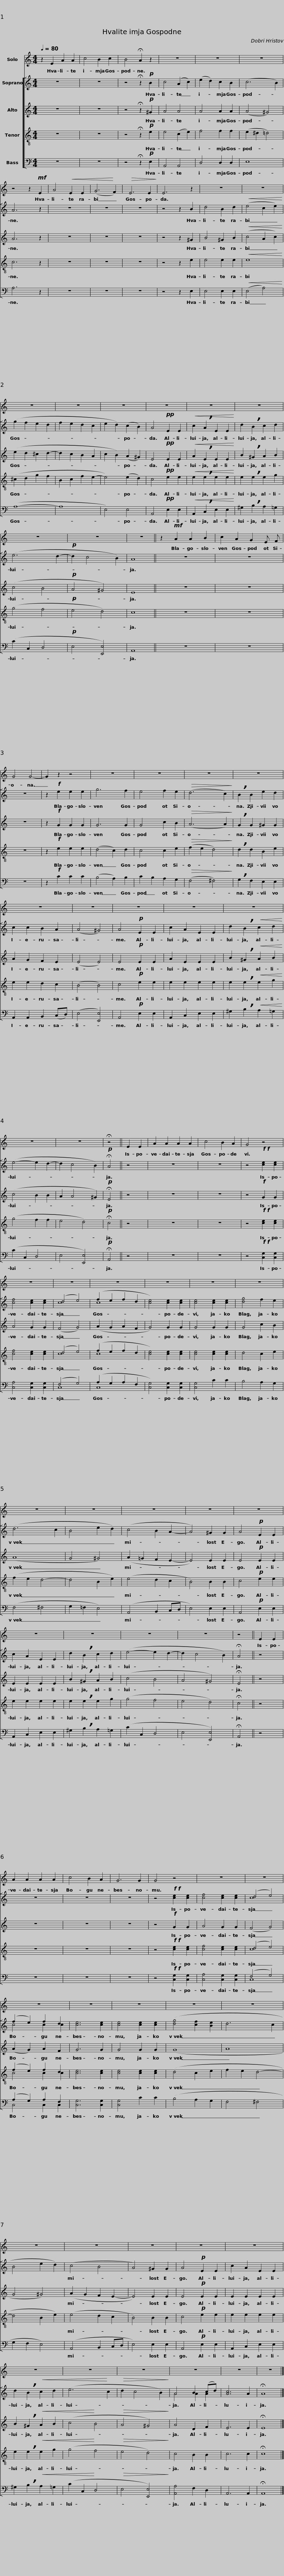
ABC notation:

X:1
%%score 1 [ ( 2 3 ) 4 ( 5 6 ) ( 7 8 ) ]
L:1/8
Q:1/4=80
M:4/4
I:linebreak $
K:C
V:1 treble
V:2 treble
V:3 treble
V:4 treble
V:5 treble-8
V:6 treble-8
V:7 bass
V:8 bass
V:1
 z2 E2 A2 A2 | c4 B2 c2 | B4 !fermata!A2 z2 | z8 | z8 | %5
 z8 | z4 z2!mf! E2 | A4!<(! E2 E2 | (G6!<)! F2) |!>(! E6 E2!>)! |$ %10
 E6 z2 | z8 | z8 | z8 | z8 | %15
 z8 | z8 | z8 | z8 | z8 | %20
 z8 | z8 ||$ z2!mf! A2 A2 B2 | c2 A2 G2 E F | G4 G4- | %25
 G2 z2 z4 | z8 | z8 | z8 | z8 | %30
 z8 | z8 |$ z8 | z8 | z8 | %35
 z8 | z8 | !fermata!z4 || E2 E2 | A2 A2 A2 A2 | %40
 c4 B2 A2 | G4 z4 | z8 |$ z8 | z8 | %45
 z8 | z8 | z8 | z8 | z8 | %50
 z8 | z8 | z8 | z8 |$ z8 | %55
 z8 | z8 | z4 || E2 E2 | A2 A2 A2 A2 | %60
 c4 B2 A2 | G6 G2 | G4 z4 | z8 | z8 |$ %65
 z8 | z8 | z8 | z8 | z8 | %70
 z8 | z8 | z8 | z8 | z8 | %75
 z8 |$ z8 | z8 | z8 | z8 | %80
 z8 |] %81
V:2
 z8 | z8 | z4 !fermata!z2!p! B2 | c4 (A2 c2) | (e2 d2) c2 B2 | %5
 (c6 B2) | A6 z2 | z8 | z8 | z8 |$ %10
 z4 z2 B2 | d4 B2 d2 |!<(! (e4 c2 e2)!<)! | (g2 f2 e2 d2 | f2 e2 d2 c2 | %15
 e2 d2) (c2 B2) | A4!pp! E2 E2 |!<(! c2 !breath!A2 E2 E2!<)! | d2 !breath!B2 c2 d2 | (e6 d2- | %20
!p! d2 c4 B2) | A8 ||$ z8 | z8 | z8 | %25
 z2!f! e2 e2 e2 | g6 f2 | e4 f2 e2 |!>(! (d6 c2)!>)! | !breath!B2 B2 e2 d2 | %30
 c2 c2 B2 A2 | (A4 ^G4) |$ A4!p! E2 E2 | c2 A2 E2 E2 | d2 !breath!B2!<(! c2 d2!<)! | %35
 (e4- e2 d2- | d2 c4 B2) |!p! !fermata!A4 || z4 | z8 | %40
 z8 | z4!f!!f! [ce]2 [ce]2 | [cf]4 [ce]2 [ce]2 |$ (d4 e4) | (f2 e2 f2 d2 | %45
 [ce]4) [ce]2 [ce]2 | [ce]4 [ce]2 [ce]2 | [dg]4 f2 e2 | (d6 c2 | B4 e2 d2) | %50
 (c4 B2 A2- | A4) ^G2 G2 | A4!p! E2 E2 | c2 A2 E2 E2 |$ d2 !breath!B2 c2 d2 | %55
 (e4- e2 d2- | d2 c4 B2) | !fermata!A4 || z4 | z8 | %60
 z8 | z8 | z4!f!!f! [ce]2 [ce]2 | [cf]4 [ce]2 [ce]2 | (d4 e4) |$ %65
 (f2 e2) f2 d2 | [ce]6 [ce]2 | [ce]4 [ce]2 [ce]2 | ([dg]4 [cf]2 [Be]2 | d6 c2 | %70
 B4 e2 d2) | (c4 B4 | A4) ^G2 G2 | A4!p! E2 E2 | c2 A2 E2 E2 | %75
 d2 !breath!B2!<(! c2 d2 |$ (e6!<)! c2 |!>(! d2 c4 B2)!>)! | A4 B2 (cd) | [Ac]6 A2 | %80
 !fermata!A8 |] %81
V:3
 x8 | x8 | x8 | x8 | x8 | %5
 x8 | x8 | x8 | x8 | x8 |$ %10
 x8 | x8 | x8 | x8 | x8 | %15
 x8 | x8 | x8 | x8 | x8 | %20
 x8 | x8 ||$ x8 | x8 | x8 | %25
 x8 | x8 | x8 | x8 | x8 | %30
 x8 | x8 |$ x8 | x8 | x8 | %35
 x8 | x8 | x4 || x4 | x8 | %40
 x8 | x8 | x8 |$ c8 | c8- | %45
 x8 | x8 | x8 | x8 | x8 | %50
 x8 | x8 | x8 | x8 |$ x8 | %55
 x8 | x8 | x4 || x4 | x8 | %60
 x8 | x8 | x8 | x8 | c8 |$ %65
 c4 c2 c2 | x8 | x8 | x8 | x8 | %70
 x8 | x8 | x8 | x8 | x8 | %75
 x8 |$ x8 | x8 | A4 A2 A2 | x8 | %80
 x8 |] %81
V:4
 z8 | z8 | z4 !fermata!z2!p! ^G2 | A4 A4 | A4 A2 A2 | %5
 (A4 ^G4) | A6 z2 | z8 | z8 | z8 |$ %10
 z4 z2 ^G2 | B4 ^G2 B2 |!<(! (c4 A2 c2)!<)! | (e2 d2 ^c2 d2- | d2 c2 B2 A2 | %15
 c2 B2) (A2 ^G2) | E4!pp! E2 E2 |!<(! A2 !breath!E2 E2 E2!<)! | B2 !breath!^G2 A2 B2 | (c4 B4 | %20
!p! A4 ^G4) | E8 ||$ z8 | z8 | z8 | %25
 z2!f! G2 G2 G2 | G6 G2 | G4 c2 B2 |!>(! (A6 A2)!>)! | !breath!G2 G2 ^G2 G2 | %30
 A2 G2 F2 E2 | (E4 E4) |$ E4!p! E2 E2 | A2 E2 E2 E2 | B2 !breath!^G2!<(! A2 B2!<)! | %35
 (c4 B2 B2 | A2 A4 ^G2) |!p! !fermata!E4 || z4 | z8 | %40
 z8 | z4!f! G2 G2 | A4 G2 G2 |$ (F4 G4) | (A2 G2 A2 F2 | %45
 G4) G2 G2 | G4 G2 G2 | G4 c2 B2 | (A8 | G4 ^G4) | %50
 (A2 =G2 F2 E2- | E4) E2 E2 | E4!p! E2 E2 | E2 E2 E2 E2 |$ B2 !breath!^G2 A2 B2 | %55
 (c4 B4 | A4 ^G4) | !fermata!E4 || z4 | z8 | %60
 z8 | z8 | z4!f! G2 G2 | A4 G2 G2 | (F4 G4) |$ %65
 (A2 G2) A2 F2 | G6 G2 | G4 G2 G2 | (G8 | A8 | %70
 G4 ^G4) | (A2 G2 F2 E2- | E4) E2 E2 | E4!p! E2 E2 | E2 E2 E2 E2 | %75
 B2 !breath!^G2!<(! A2 B2 |$ (c4!<)! B4 |!>(! A4 ^G4)!>)! | A4 D2 F2 | E6 E2 | %80
 !fermata!E8 |] %81
V:5
 z8 | z8 | z4 !fermata!z2!p! e2 | e4 (c2 e2) | f4 f2 f2 | %5
 (e2 ^d2 =d4) | c6 z2 | z8 | z8 | z8 |$ %10
 z4 z2 e2 | e4 e2 e2 |!<(! e8!<)! | (^c2 d2 g2 f2 | B2 c2 f2 e2- | %15
 e4) (e2 d2) | c4!pp! e2 e2 |!<(! e2 !breath!e2 e2 e2!<)! | e2 !breath!e2 e2 g2 | (g4 f4 | %20
!p! e4 d4) | c8 ||$ z8 | z8 | z8 | %25
 z2!f! e2 e2 e2 | (d4 c2) d2 | c4 c2 e2 |!>(! (f2 e2 d4)!>)! | !breath!d2 d2 B2 e2 | %30
 e2 e2 d2 c2 | (B4 B4) |$ c4!p! e2 e2 | e2 e2 e2 e2 | e2 !breath!e2!<(! e2 g2!<)! | %35
 (g4 f2 f2 | e4 d4) |!p! !fermata!c4 || z4 | z8 | %40
 z8 | z4!f!!f! [ce]2 [ce]2 | [cf]4 [ce]2 [ce]2 |$ (d4 e4) | (f2 e2 f2 d2 | %45
 [ce]4) [ce]2 [ce]2 | [ce]4 [ce]2 [ce]2 | d4 c2 e2 | (f2 e2 d4- | d4 B2 e2) | %50
 (e4 d2 c2 | B4) B2 B2 | c4!p! e2 e2 | e2 e2 e2 e2 |$ e2 !breath!e2 e2 g2 | %55
 (g4 f4 | e4 d4) | !fermata!c4 || z4 | z8 | %60
 z8 | z8 | z4!f!!f! [ce]2 [ce]2 | [cf]4 [ce]2 [ce]2 | (d4 e4) |$ %65
 (f2 e2) f2 d2 | [ce]6 [ce]2 | [ce]4 [ce]2 [ce]2 | (d4 c2 e2 | f2 e2 d4- | %70
 d4 B2 e2) | (e4 d2 c2 | B4) B2 B2 | c4!p! e2 e2 | e2 e2 e2 e2 | %75
 e2 !breath!e2!<(! e2 g2 |$ (g4!<)! f4 |!>(! e4 d4)!>)! | c4 B2 B2 | c6 c2 | %80
 !fermata!c8 |] %81
V:6
 x8 | x8 | x8 | x8 | x8 | %5
 x8 | x8 | x8 | x8 | x8 |$ %10
 x8 | x8 | x8 | x8 | x8 | %15
 x8 | x8 | x8 | x8 | x8 | %20
 x8 | x8 ||$ x8 | x8 | x8 | %25
 x8 | x8 | x8 | x8 | x8 | %30
 x8 | x8 |$ x8 | x8 | x8 | %35
 x8 | x8 | x4 || x4 | x8 | %40
 x8 | x8 | x8 |$ c8 | c8- | %45
 x8 | x8 | x8 | x8 | x8 | %50
 x8 | x8 | x8 | x8 |$ x8 | %55
 x8 | x8 | x4 || x4 | x8 | %60
 x8 | x8 | x8 | x8 | c8 |$ %65
 c4 c2 c2 | x8 | x8 | x8 | x8 | %70
 x8 | x8 | x8 | x8 | x8 | %75
 x8 |$ x8 | x8 | x8 | x8 | %80
 x8 |] %81
V:7
 z8 | z8 | z4 !fermata!z2!p! E,2 | A,,4 A,,4 | D,4 D,2 D,2 | %5
 E,8 | A,6 z2 | z8 | z8 | z8 |$ %10
 z4 z2 E,2 | E,4 E,2 E,2 |!<(! (E,4 A,4)!<)! | (A,8- | A,8 | %15
 E,4) E,4 | A,,4!pp! E,2 E,2 |!<(! A,,2 !breath!C,2 E,2 E,2!<)! | ^G,2 !breath!B,2 A,2 =G,2 | (C2 C,2 D,4 | %20
!p! E,4 [E,,E,]4) | A,,8 ||$ z8 | z8 | z8 | %25
 z2!f! C2 C2 C2 | (B,4 A,2) B,2 | C2 B,2 A,2 G,2 |!>(! (F,4 ^F,4)!>)! | !breath!G,2 F,2 E,2 E,2 | %30
 A,,2 A,,2 B,,2 (C,D,) | (E,4 [E,,E,]4) |$ A,,4!p! E,2 E,2 | A,,2 C,2 E,2 E,2 | ^G,2 !breath!B,2!<(! A,2 =G,2!<)! | %35
 (C2 C,2 D,4 | E,4 [E,,E,]4) |!p! !fermata!A,,4 || z4 | z8 | %40
 z8 | z4!f!!f! [C,G,]2 [C,G,]2 | [C,A,]4 [C,G,]2 [C,G,]2 |$ (F,4 G,4) | (A,2 G,2 A,2 F,2 | %45
 [C,G,]4) [C,G,]2 [C,G,]2 | [C,G,]4 C2 C2 | B,4 A,2 G,2 | (F,4 ^F,4 | G,2 =F,2 E,4) | %50
 (A,,4 B,,2 C,D, | E,4) E,2 E,2 | A,,4!p! E,2 E,2 | A,,2 C,2 E,2 E,2 |$ ^G,2 !breath!B,2 A,2 =G,2 | %55
 (C2 C,2 D,4 | E,4 [E,,E,]4) | !fermata!A,,4 || z4 | z8 | %60
 z8 | z8 | z4!f!!f! [C,G,]2 [C,G,]2 | [C,A,]4 [C,G,]2 [C,G,]2 | (F,4 G,4) |$ %65
 (A,2 G,2) A,2 F,2 | [C,G,]6 [C,G,]2 | [C,G,]4 C2 C2 | (B,4 A,2 G,2 | F,4 ^F,4 | %70
 G,2 F,2 E,4) | (A,,4 B,,2 C,D, | E,4) E,2 E,2 | A,,4!p! E,2 E,2 | A,,2 C,2 E,2 E,2 | %75
 ^G,2 !breath!B,2!<(! A,2 =G,2 |$ (C2 C,2!<)! D,4 |!>(! E,4 [E,,E,]4)!>)! | [A,,A,]4 F,2 D,2 | A,,6 A,,2 | %80
 !fermata!A,,8 |] %81
V:8
 x8 | x8 | x8 | x8 | x8 | %5
 x8 | x8 | x8 | x8 | x8 |$ %10
 x8 | x8 | x8 | x8 | x8 | %15
 x8 | x8 | x8 | x8 | x8 | %20
 x8 | x8 ||$ x8 | x8 | x8 | %25
 x8 | x8 | x8 | x8 | x8 | %30
 x8 | x8 |$ x8 | x8 | x8 | %35
 x8 | x8 | x4 || x4 | x8 | %40
 x8 | x8 | x8 |$ C,8 | C,8- | %45
 x8 | x8 | x8 | x8 | x8 | %50
 x8 | x8 | x8 | x8 |$ x8 | %55
 x8 | x8 | x4 || x4 | x8 | %60
 x8 | x8 | x8 | x8 | C,8 |$ %65
 C,4 C,2 C,2 | x8 | x8 | x8 | x8 | %70
 x8 | x8 | x8 | x8 | x8 | %75
 x8 |$ x8 | x8 | x8 | x8 | %80
 x8 |] %81
